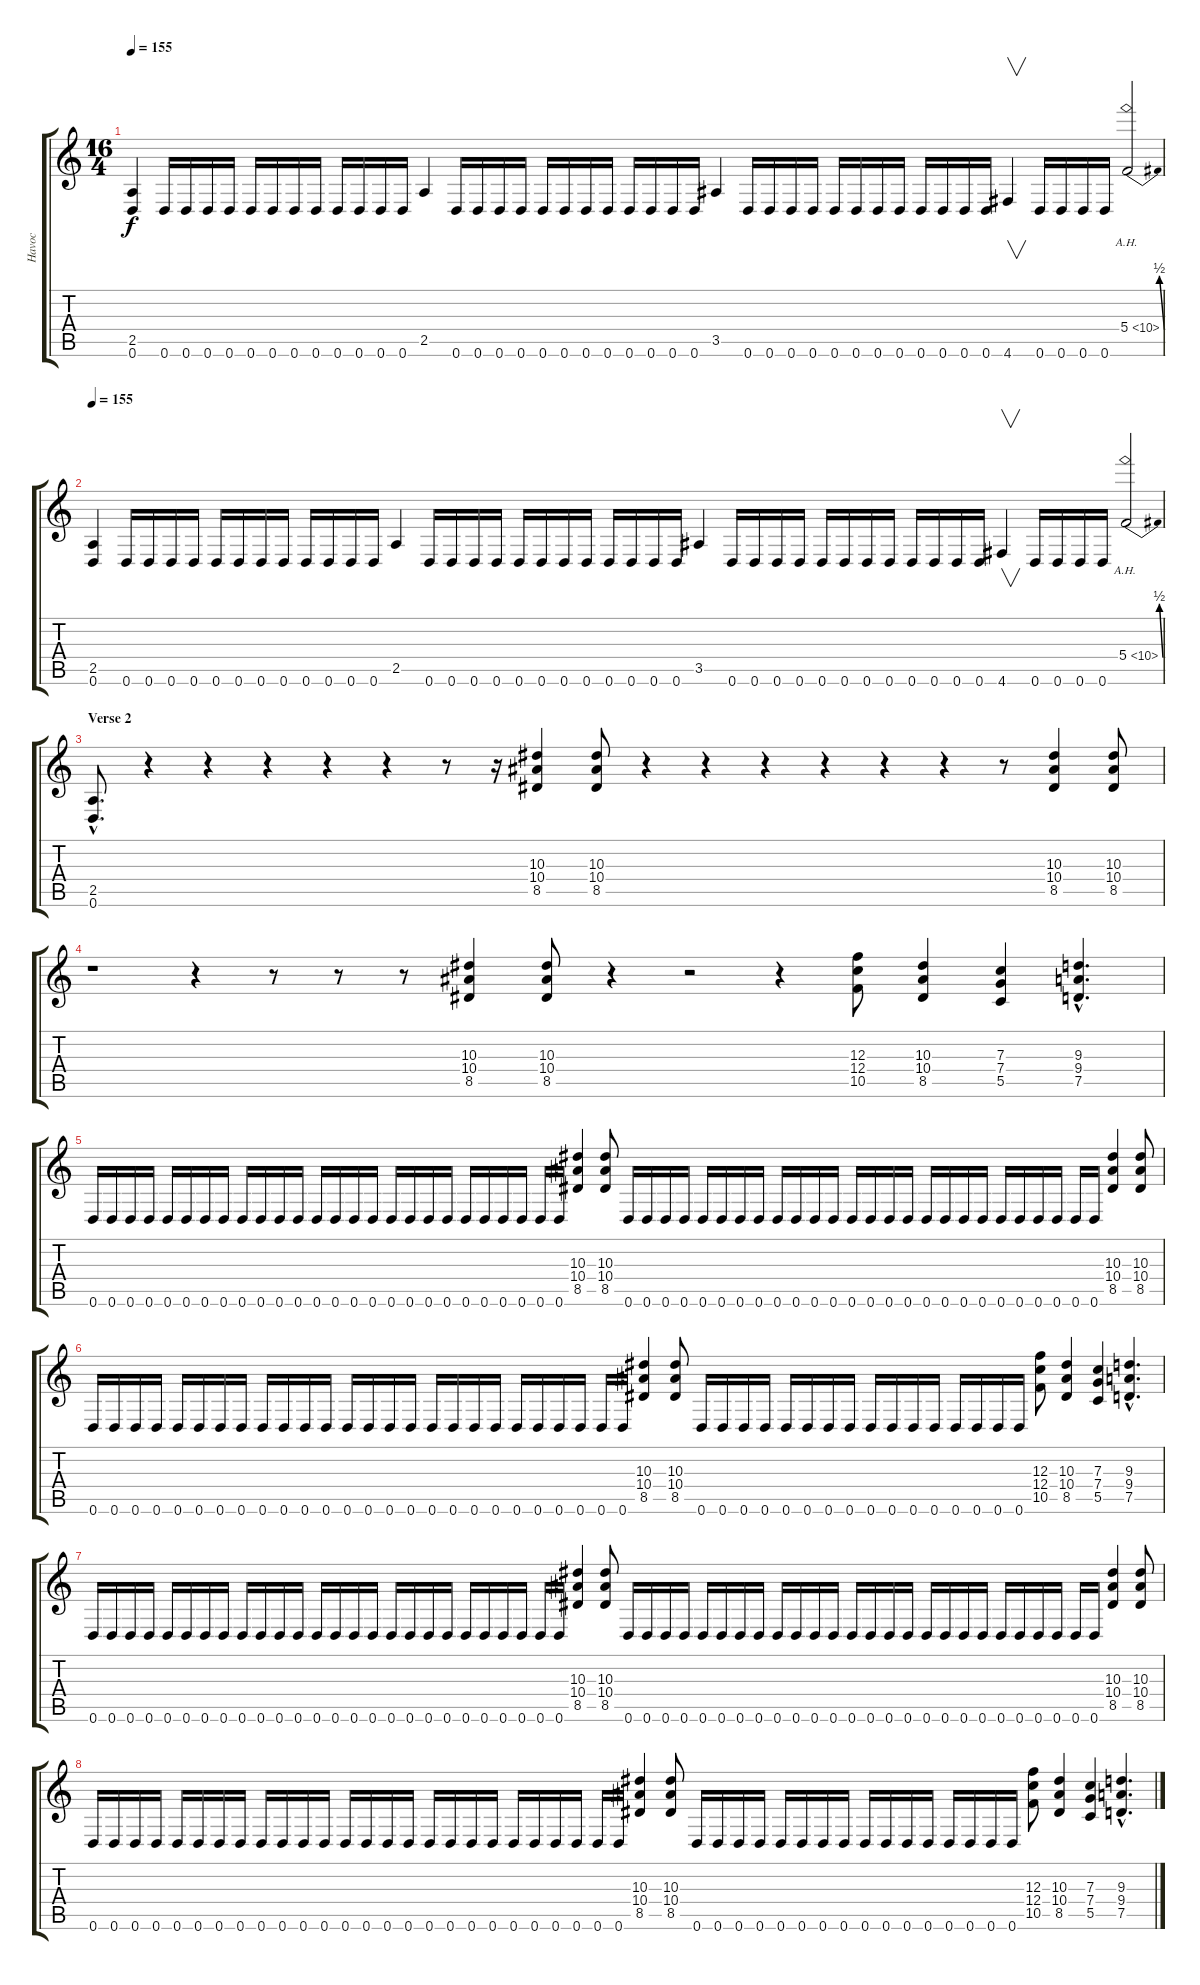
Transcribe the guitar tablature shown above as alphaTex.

\track ("Havoc" "Havoc") {instrument distortionguitar}
\staff {score tabs}
\tuning (D4 A3 F3 C3 G2 D2) {hide}
\ts (16 4)
\tempo 155
\clef g2
\ks c
(2.5 0.6).4{dy f} 0.6.16 0.6.16 0.6.16 0.6.16 0.6.16 0.6.16 0.6.16 0.6.16 0.6.16 0.6.16 0.6.16 0.6.16 2.5.4 0.6.16 0.6.16 0.6.16 0.6.16 0.6.16 0.6.16 0.6.16 0.6.16 0.6.16 0.6.16 0.6.16 0.6.16 3.5.4 0.6.16 0.6.16 0.6.16 0.6.16 0.6.16 0.6.16 0.6.16 0.6.16 0.6.16 0.6.16 0.6.16 0.6.16 4.6.4{v} 0.6.16 0.6.16 0.6.16 0.6.16 5.4{be (bend 0 0 60 2) ah 5}.2 |
\tempo 155
(2.5 0.6).4 0.6.16 0.6.16 0.6.16 0.6.16 0.6.16 0.6.16 0.6.16 0.6.16 0.6.16 0.6.16 0.6.16 0.6.16 2.5.4 0.6.16 0.6.16 0.6.16 0.6.16 0.6.16 0.6.16 0.6.16 0.6.16 0.6.16 0.6.16 0.6.16 0.6.16 3.5.4 0.6.16 0.6.16 0.6.16 0.6.16 0.6.16 0.6.16 0.6.16 0.6.16 0.6.16 0.6.16 0.6.16 0.6.16 4.6.4{v} 0.6.16 0.6.16 0.6.16 0.6.16 5.4{be (bend 0 0 60 2) ah 5}.2 |
\section ("" "Verse 2")
(2.5{hac} 0.6{hac}).8{d} r.4 r.4 r.4 r.4 r.4 r.8 r.16 (10.3 10.4 8.5).4 (10.3 10.4 8.5).8 r.4 r.4 r.4 r.4 r.4 r.4 r.8 (10.3 10.4 8.5).4 (10.3 10.4 8.5).8 |
r.1 r.4 r.8 r.8 r.8 (10.3 10.4 8.5).4 (10.3 10.4 8.5).8 r.4 r.2 r.4 (12.3 12.4 10.5).8 (10.3 10.4 8.5).4 (7.3 7.4 5.5).4 (9.3{hac} 9.4{hac} 7.5{hac}).4{d} |
0.6.16 0.6.16 0.6.16 0.6.16 0.6.16 0.6.16 0.6.16 0.6.16 0.6.16 0.6.16 0.6.16 0.6.16 0.6.16 0.6.16 0.6.16 0.6.16 0.6.16 0.6.16 0.6.16 0.6.16 0.6.16 0.6.16 0.6.16 0.6.16 0.6.16 0.6.16 (10.3 10.4 8.5).4 (10.3 10.4 8.5).8 0.6.16 0.6.16 0.6.16 0.6.16 0.6.16 0.6.16 0.6.16 0.6.16 0.6.16 0.6.16 0.6.16 0.6.16 0.6.16 0.6.16 0.6.16 0.6.16 0.6.16 0.6.16 0.6.16 0.6.16 0.6.16 0.6.16 0.6.16 0.6.16 0.6.16 0.6.16 (10.3 10.4 8.5).4 (10.3 10.4 8.5).8 |
0.6.16 0.6.16 0.6.16 0.6.16 0.6.16 0.6.16 0.6.16 0.6.16 0.6.16 0.6.16 0.6.16 0.6.16 0.6.16 0.6.16 0.6.16 0.6.16 0.6.16 0.6.16 0.6.16 0.6.16 0.6.16 0.6.16 0.6.16 0.6.16 0.6.16 0.6.16 (10.3 10.4 8.5).4 (10.3 10.4 8.5).8 0.6.16 0.6.16 0.6.16 0.6.16 0.6.16 0.6.16 0.6.16 0.6.16 0.6.16 0.6.16 0.6.16 0.6.16 0.6.16 0.6.16 0.6.16 0.6.16 (12.3 12.4 10.5).8 (10.3 10.4 8.5).4 (7.3 7.4 5.5).4 (9.3{hac} 9.4{hac} 7.5{hac}).4{d} |
0.6.16 0.6.16 0.6.16 0.6.16 0.6.16 0.6.16 0.6.16 0.6.16 0.6.16 0.6.16 0.6.16 0.6.16 0.6.16 0.6.16 0.6.16 0.6.16 0.6.16 0.6.16 0.6.16 0.6.16 0.6.16 0.6.16 0.6.16 0.6.16 0.6.16 0.6.16 (10.3 10.4 8.5).4 (10.3 10.4 8.5).8 0.6.16 0.6.16 0.6.16 0.6.16 0.6.16 0.6.16 0.6.16 0.6.16 0.6.16 0.6.16 0.6.16 0.6.16 0.6.16 0.6.16 0.6.16 0.6.16 0.6.16 0.6.16 0.6.16 0.6.16 0.6.16 0.6.16 0.6.16 0.6.16 0.6.16 0.6.16 (10.3 10.4 8.5).4 (10.3 10.4 8.5).8 |
0.6.16 0.6.16 0.6.16 0.6.16 0.6.16 0.6.16 0.6.16 0.6.16 0.6.16 0.6.16 0.6.16 0.6.16 0.6.16 0.6.16 0.6.16 0.6.16 0.6.16 0.6.16 0.6.16 0.6.16 0.6.16 0.6.16 0.6.16 0.6.16 0.6.16 0.6.16 (10.3 10.4 8.5).4 (10.3 10.4 8.5).8 0.6.16 0.6.16 0.6.16 0.6.16 0.6.16 0.6.16 0.6.16 0.6.16 0.6.16 0.6.16 0.6.16 0.6.16 0.6.16 0.6.16 0.6.16 0.6.16 (12.3 12.4 10.5).8 (10.3 10.4 8.5).4 (7.3 7.4 5.5).4 (9.3{hac} 9.4{hac} 7.5{hac}).4{d}
